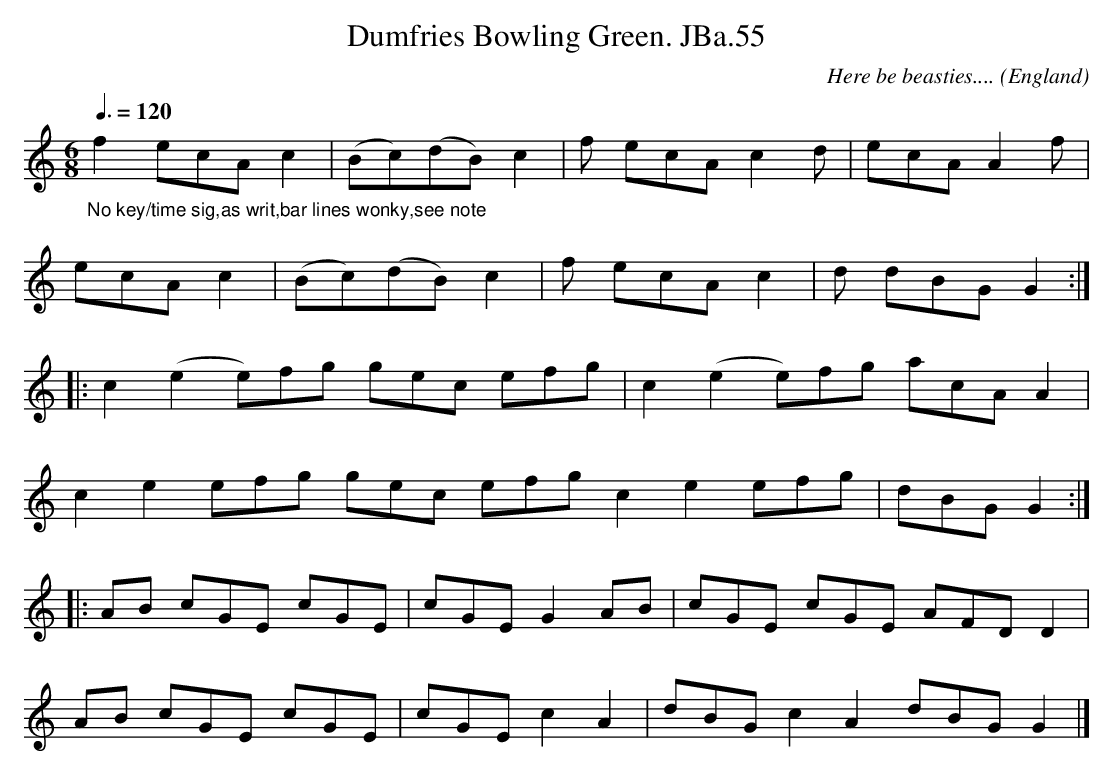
X:1
T:Dumfries Bowling Green. JBa.55
C:Here be beasties....
L:1/8
M:6/8
O:England
Q:3/8=120
K:C major
"_No key/time sig,as writ,bar lines wonky,see note" f2 ecA c2 |\
(Bc)(dB) c2 | f ecA c2 d | ecA A2f |!
ecA c2 |(Bc)(dB) c2 | f ecA c2 | d dBG G2 :|!
|:c2 (e2e)fg gec efg | c2 (e2e)fg acA A2 |!
c2e2 efg gec efg c2 e2 efg | dBG G2 :|!
|:AB cGE cGE | cGE G2 AB | cGE cGE AFD D2 |!
AB cGE cGE | cGE c2A2 | dBG c2A2 dBG G2 |]
